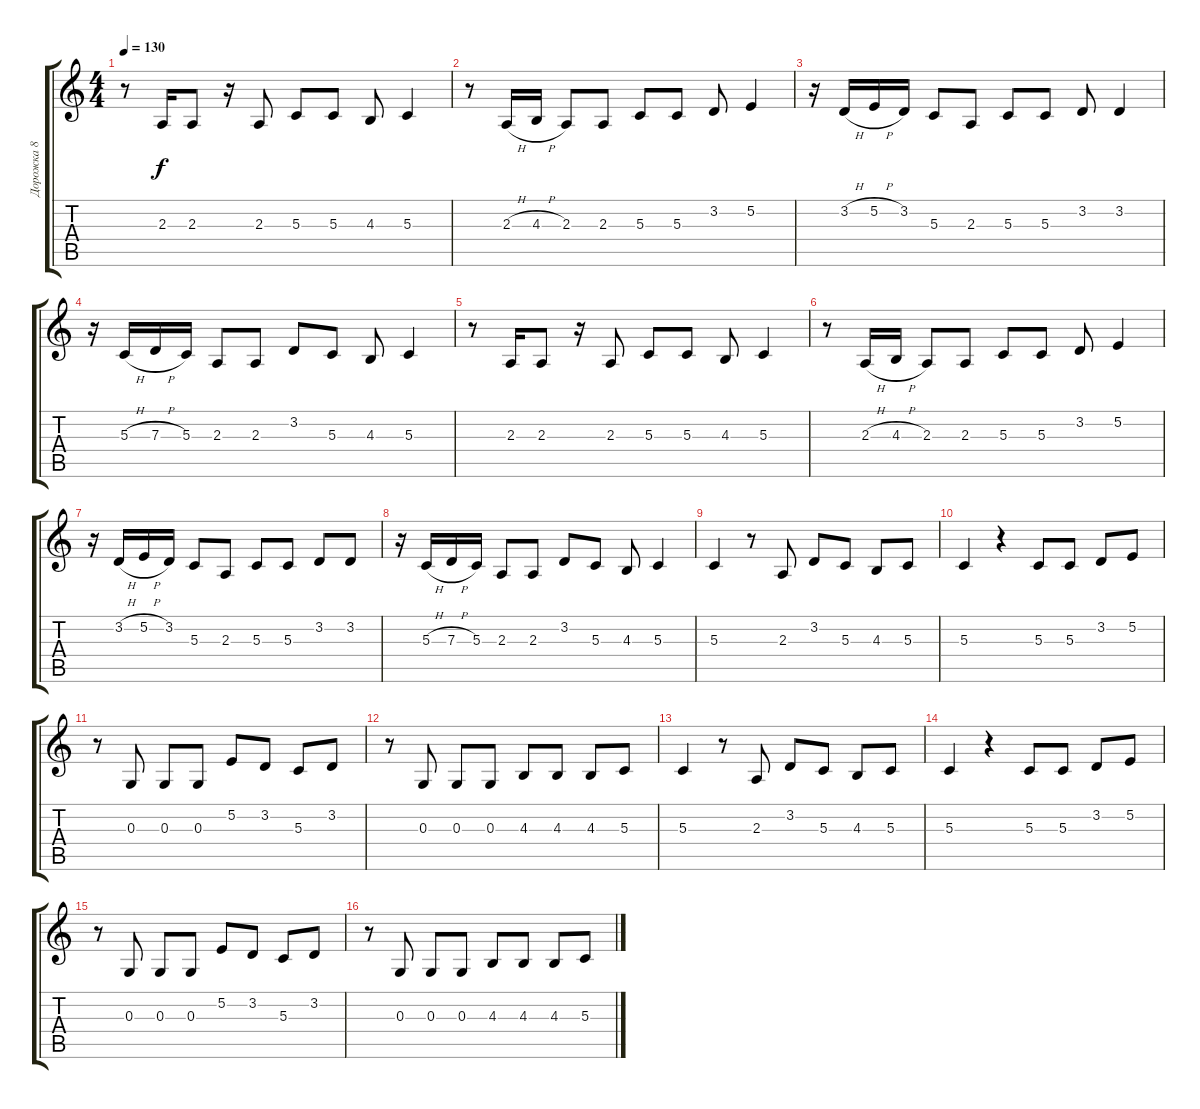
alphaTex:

\track ("Дорожка 8" "Дорожка 8") {instrument synthbrass1}
\staff {score tabs}
\tuning (E4 B3 G3 D3 A2 E2) {hide}
\ts (4 4)
\tempo 130
\clef g2
\ks c
r.8{dy f} 2.3.16 2.3.8 r.16 2.3.8 5.3.8 5.3.8 4.3.8 5.3.4 |
r.8 2.3{h}.16 4.3{h}.16 2.3.8 2.3.8 5.3.8 5.3.8 3.2.8 5.2.4 |
r.16 3.2{h}.16 5.2{h}.16 3.2.16 5.3.8 2.3.8 5.3.8 5.3.8 3.2.8 3.2.4 |
r.16 5.3{h}.16 7.3{h}.16 5.3.16 2.3.8 2.3.8 3.2.8 5.3.8 4.3.8 5.3.4 |
r.8 2.3.16 2.3.8 r.16 2.3.8 5.3.8 5.3.8 4.3.8 5.3.4 |
r.8 2.3{h}.16 4.3{h}.16 2.3.8 2.3.8 5.3.8 5.3.8 3.2.8 5.2.4 |
r.16 3.2{h}.16 5.2{h}.16 3.2.16 5.3.8 2.3.8 5.3.8 5.3.8 3.2.8 3.2.8 |
r.16 5.3{h}.16 7.3{h}.16 5.3.16 2.3.8 2.3.8 3.2.8 5.3.8 4.3.8 5.3.4 |
5.3.4 r.8 2.3.8 3.2.8 5.3.8 4.3.8 5.3.8 |
5.3.4 r.4 5.3.8 5.3.8 3.2.8 5.2.8 |
r.8 0.3.8 0.3.8 0.3.8 5.2.8 3.2.8 5.3.8 3.2.8 |
r.8 0.3.8 0.3.8 0.3.8 4.3.8 4.3.8 4.3.8 5.3.8 |
5.3.4 r.8 2.3.8 3.2.8 5.3.8 4.3.8 5.3.8 |
5.3.4 r.4 5.3.8 5.3.8 3.2.8 5.2.8 |
r.8 0.3.8 0.3.8 0.3.8 5.2.8 3.2.8 5.3.8 3.2.8 |
r.8 0.3.8 0.3.8 0.3.8 4.3.8 4.3.8 4.3.8 5.3.8
